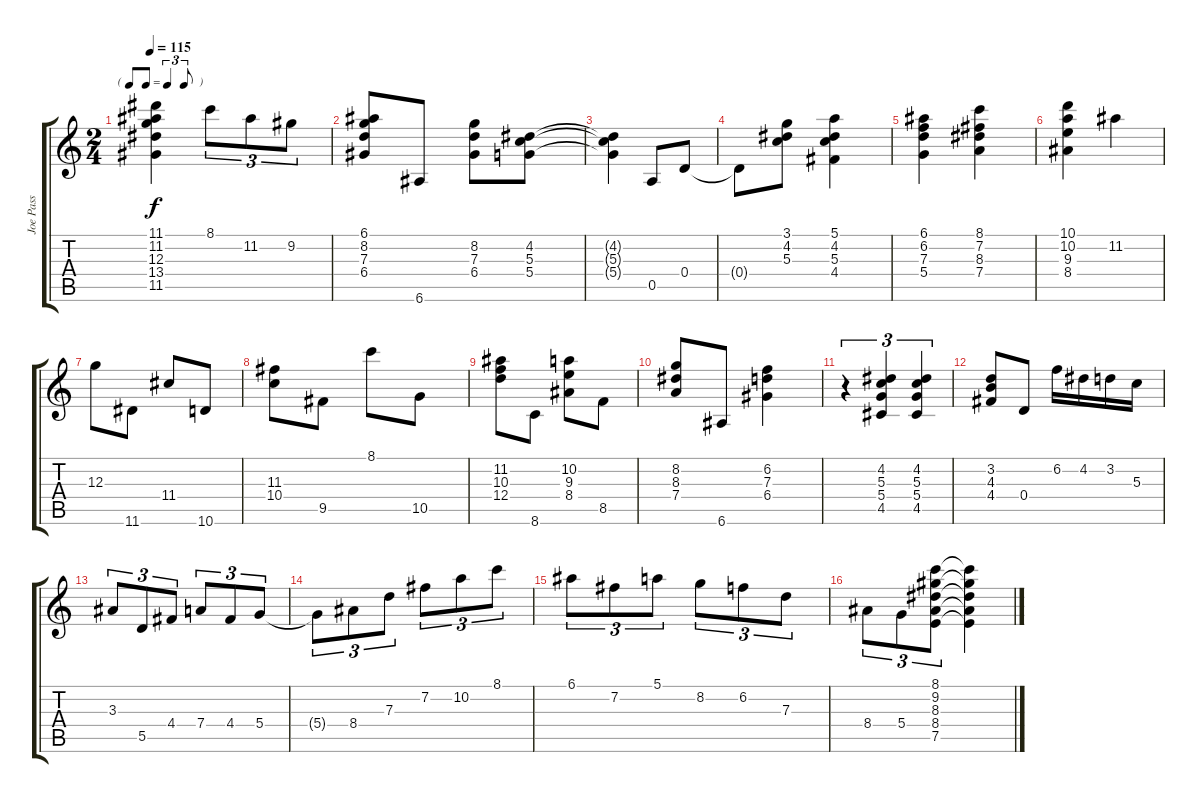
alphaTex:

\track ("Joe Pass" "Joe Pass") {instrument electricguitarjazz}
\staff {score tabs}
\tuning (E4 B3 G3 D3 A2 E2) {hide}
\ts (2 4)
\tf triplet8th
\tempo 115
\clef g2
\ks c
(11.1 11.2 12.3 13.4 11.5).4{dy f} 8.1.8{tu (3 2)} 11.2.8{tu (3 2)} 9.2.8{tu (3 2)} |
(6.1 8.2 7.3 6.4).8 6.6.8 (8.2 7.3 6.4).8 (4.2 5.3 5.4).8 |
(4.2{t} 5.3{t} 5.4{t}).4 0.5.8 0.4.8 |
0.4{t}.8 (3.1 4.2 5.3).8 (5.1 4.2 5.3 4.4).4 |
(6.1 6.2 7.3 5.4).4 (8.1 7.2 8.3 7.4).4 |
(10.1 10.2 9.3 8.4).4 11.2.4 |
12.3.8 11.6.8 11.4.8 10.6.8 |
(11.3 10.4).8 9.5.8 8.1.8 10.5.8 |
(11.2 10.3 12.4).8 8.6.8 (10.2 9.3 8.4).8 8.5.8 |
(8.2 8.3 7.4).8 6.6.8 (6.2 7.3 6.4).4 |
r.4{tu (3 2)} (4.2 5.3 5.4 4.5).4{tu (3 2)} (4.2 5.3 5.4 4.5).4{tu (3 2)} |
(3.2 4.3 4.4).8 0.4.8 6.2.16 4.2.16 3.2.16 5.3.16 |
3.3.8{tu (3 2)} 5.5.8{tu (3 2)} 4.4.8{tu (3 2)} 7.4.8{tu (3 2)} 4.4.8{tu (3 2)} 5.4.8{tu (3 2)} |
5.4{t}.8{tu (3 2)} 8.4.8{tu (3 2)} 7.3.8{tu (3 2)} 7.2.8{tu (3 2)} 10.2.8{tu (3 2)} 8.1.8{tu (3 2)} |
6.1.8{tu (3 2)} 7.2.8{tu (3 2)} 5.1.8{tu (3 2)} 8.2.8{tu (3 2)} 6.2.8{tu (3 2)} 7.3.8{tu (3 2)} |
8.4.8{tu (3 2)} 5.4.8{tu (3 2)} (8.1 9.2 8.3 8.4 7.5).8{tu (3 2)} (8.1{t} 9.2{t} 8.3{t} 8.4{t} 7.5{t}).4
